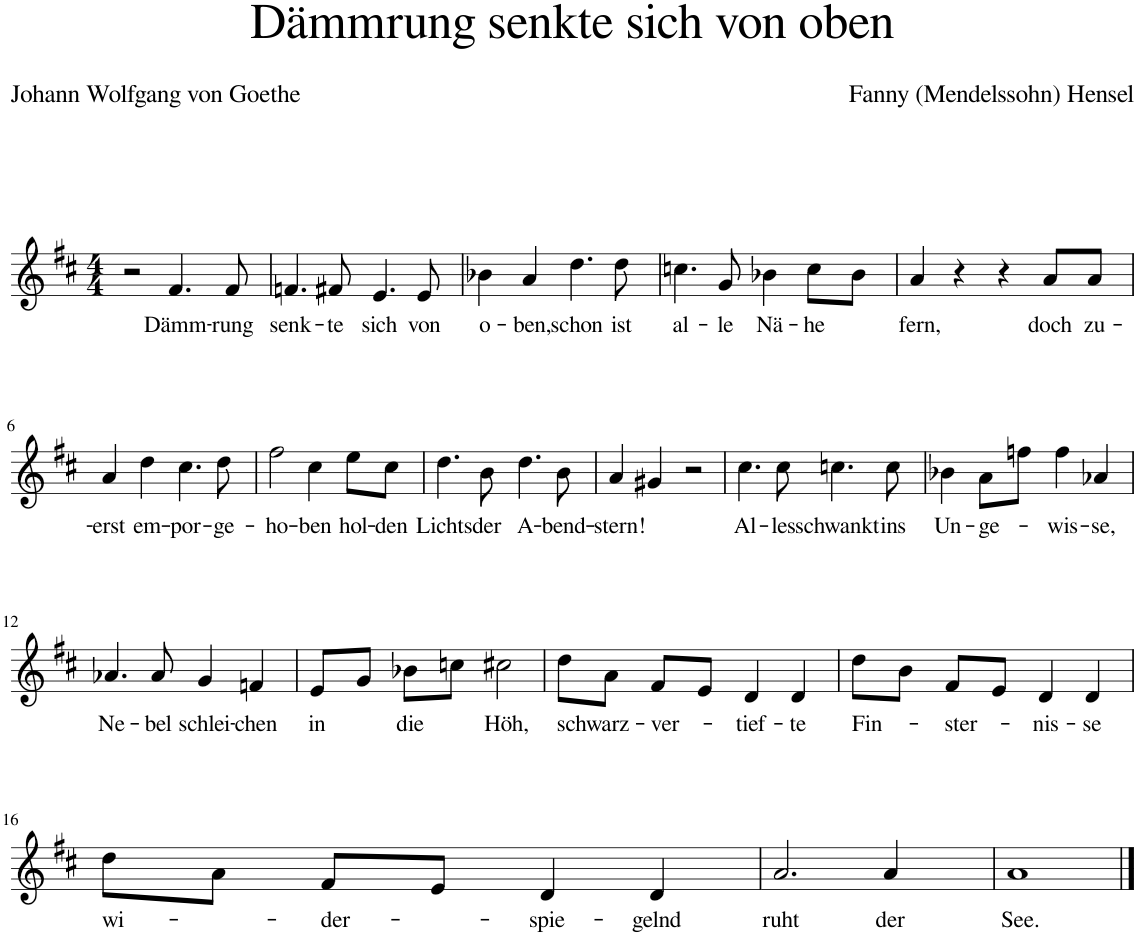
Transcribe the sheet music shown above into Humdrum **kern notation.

**kern	**text
*part1	*part1
*staff1	*staff1
*I"Piano	*
*I'Pno	*
*clefG2	*
*k[f#c#]	*
*M4/4	*
=1	=1
2r	.
!	!LO:LY:b
4.f#/	Dämm-
!	!LO:LY:b
8f#/	-rung
=2	=2
!	!LO:LY:b
4.fn/	senk-
!	!LO:LY:b
8f#X/	-te
!	!LO:LY:b
4.e/	sich
!	!LO:LY:b
8e/	von
=3	=3
!	!LO:LY:b
4b-X\	o-
!	!LO:LY:b
4a/	-ben,
!	!LO:LY:b
4.dd\	schon
!	!LO:LY:b
8dd\	ist
=4	=4
!	!LO:LY:b
4.ccn\	al-
!	!LO:LY:b
8g/	-le
!	!LO:LY:b
4b-X\	Nä-
!	!LO:LY:b
8cc\L	-he
8b-\J	.
=5	=5
!	!LO:LY:b
4a/	fern,
4r	.
4r	.
!	!LO:LY:b
8a/L	doch
!	!LO:LY:b
8a/J	zu-
!!LO:LB:g=z
=6	=6
!	!LO:LY:b
4a/	-erst
!	!LO:LY:b
4dd\	em-
!	!LO:LY:b
4.cc#\	-por-
!	!LO:LY:b
8dd\	-ge-
=7	=7
!	!LO:LY:b
2ff#\	-ho-
!	!LO:LY:b
4cc#\	-ben
!	!LO:LY:b
8ee\L	hol-
!	!LO:LY:b
8cc#\J	-den
=8	=8
!	!LO:LY:b
4.dd\	Lichts
!	!LO:LY:b
8b\	der
!	!LO:LY:b
4.dd\	A-
!	!LO:LY:b
8b\	-bend-
=9	=9
!	!LO:LY:b
4a/	-stern!
4g#X/	.
2r	.
=10	=10
!	!LO:LY:b
4.cc#\	Al-
!	!LO:LY:b
8cc#\	-les
!	!LO:LY:b
4.ccn\	schwankt
!	!LO:LY:b
8cc\	ins
=11	=11
!	!LO:LY:b
4b-X\	Un-
!	!LO:LY:b
8a\L	-ge-
8ffn\J	.
!	!LO:LY:b
4ff\	-wis-
!	!LO:LY:b
4a-X/	-se,
!!LO:LB:g=z
=12	=12
!	!LO:LY:b
4.a-X/	Ne-
!	!LO:LY:b
8a-/	-bel
!	!LO:LY:b
4g/	schlei-
!	!LO:LY:b
4fn/	-chen
=13	=13
!	!LO:LY:b
8e/L	in
8g/J	.
!	!LO:LY:b
8b-X\L	die
8ccn\J	.
!	!LO:LY:b
2cc#X\	Höh,
=14	=14
!	!LO:LY:b
8dd\L	schwarz-
8a\J	.
!	!LO:LY:b
8f#/L	-ver-
8e/J	.
!	!LO:LY:b
4d/	-tief-
!	!LO:LY:b
4d/	-te
=15	=15
!	!LO:LY:b
8dd\L	Fin-
8b\J	.
!	!LO:LY:b
8f#/L	-ster-
8e/J	.
!	!LO:LY:b
4d/	-nis-
!	!LO:LY:b
4d/	-se
!!LO:LB:g=z
=16	=16
!	!LO:LY:b
8dd\L	wi-
8a\J	.
!	!LO:LY:b
8f#/L	-der-
8e/J	.
!	!LO:LY:b
4d/	-spie-
!	!LO:LY:b
4d/	-gelnd
=17	=17
!	!LO:LY:b
2.a/	ruht
!	!LO:LY:b
4a/	der
=18	=18
!	!LO:LY:b
1a	See.
==	==
*-	*-
